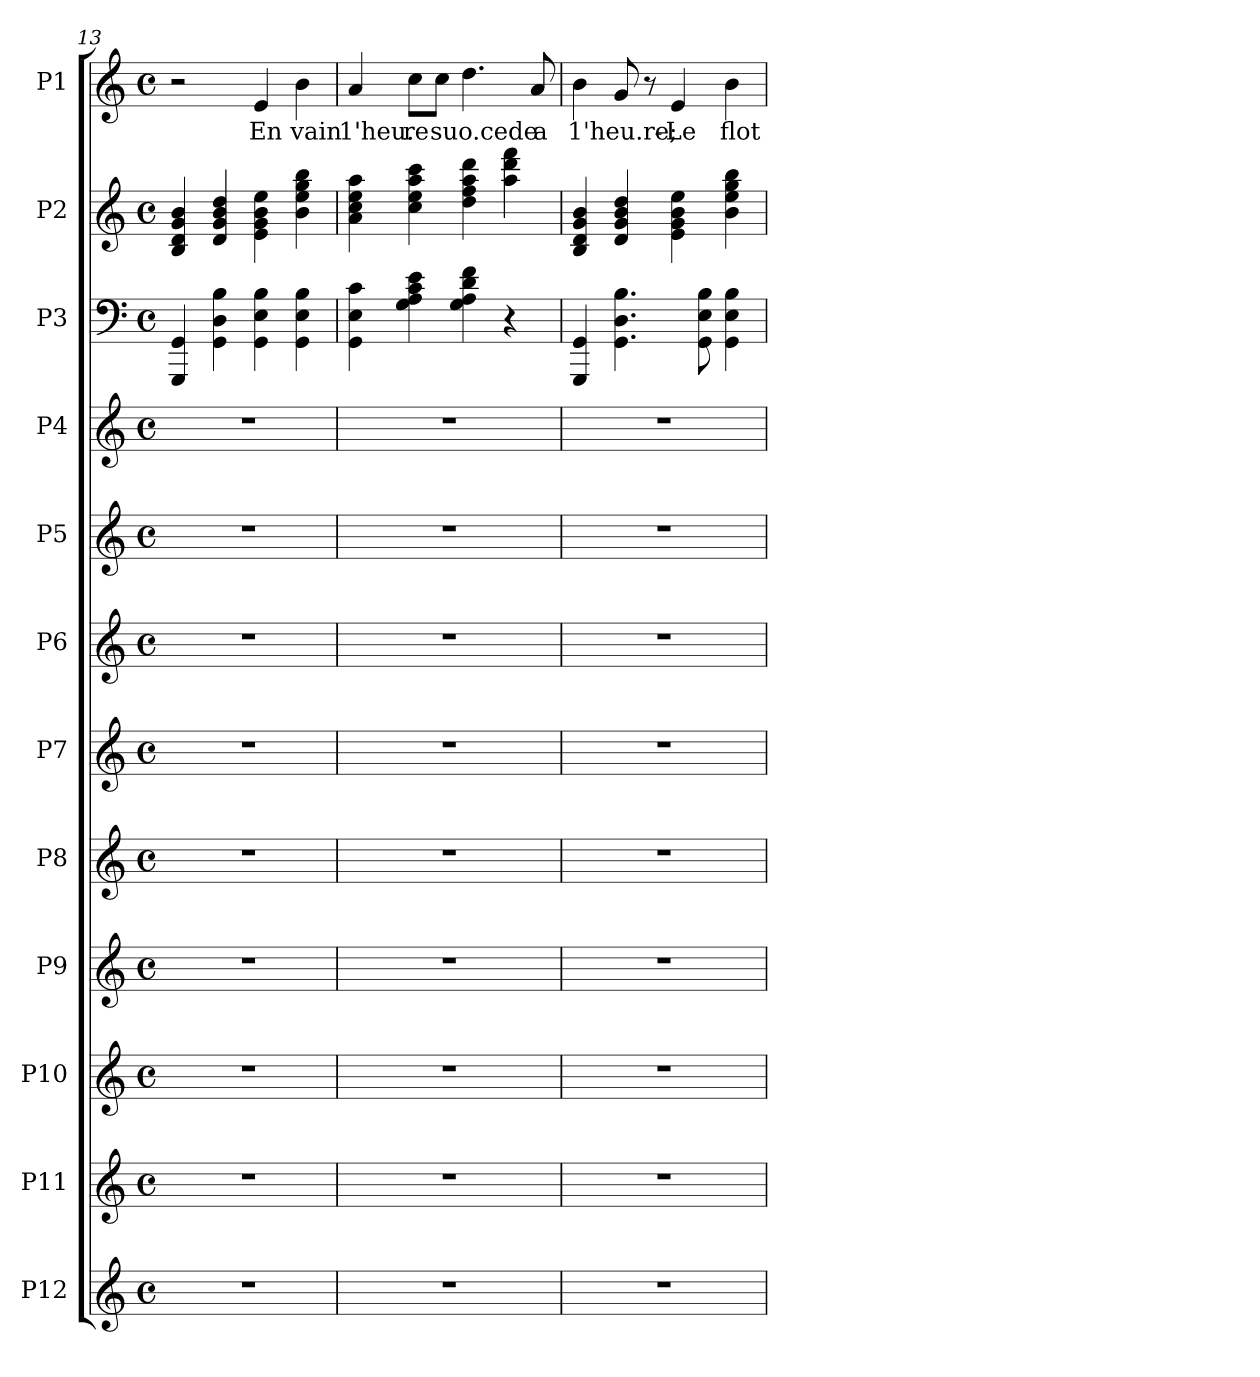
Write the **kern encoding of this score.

**kern	**kern	**kern	**kern	**kern	**kern	**kern	**kern	**kern	**kern	**kern	**kern	**text
*part12	*part11	*part10	*part9	*part8	*part7	*part6	*part5	*part4	*part3	*part2	*part1	*part1
*staff12	*staff11	*staff10	*staff9	*staff8	*staff7	*staff6	*staff5	*staff4	*staff3	*staff2	*staff1	*staff1
*I"P12	*I"P11	*I"P10	*I"P9	*I"P8	*I"P7	*I"P6	*I"P5	*I"P4	*I"P3	*I"P2	*I"P1	*
!!LO:PB:g=z
*clefG2	*clefG2	*clefG2	*clefG2	*clefG2	*clefG2	*clefG2	*clefG2	*clefG2	*clefF4	*clefG2	*clefG2	*
*k[]	*k[]	*k[]	*k[]	*k[]	*k[]	*k[]	*k[]	*k[]	*k[]	*k[]	*k[]	*
*C:	*C:	*C:	*C:	*C:	*C:	*C:	*C:	*C:	*C:	*C:	*C:	*
*M4/4	*M4/4	*M4/4	*M4/4	*M4/4	*M4/4	*M4/4	*M4/4	*M4/4	*M4/4	*M4/4	*M4/4	*
*met(c)	*met(c)	*met(c)	*met(c)	*met(c)	*met(c)	*met(c)	*met(c)	*met(c)	*met(c)	*met(c)	*met(c)	*
=13	=13	=13	=13	=13	=13	=13	=13	=13	=13	=13	=13	=13
1r	1r	1r	1r	1r	1r	1r	1r	1r	4GGGi/ 4GGi	4Bi/ 4di 4gi 4bi	2r	.
.	.	.	.	.	.	.	.	.	4GGi\ 4Di 4Bi	4di/ 4gi 4bi 4ddi	.	.
!	!	!	!	!	!	!	!	!	!	!	!	!LO:LY:b:color=#000000
.	.	.	.	.	.	.	.	.	4GGi\ 4Ei 4Bi	4ei\ 4gi 4bi 4eei	4ei/	En
!	!	!	!	!	!	!	!	!	!	!	!	!LO:LY:b:color=#000000
.	.	.	.	.	.	.	.	.	4GGi\ 4Ei 4Bi	4bi\ 4eei 4ggi 4bbi	4bi\	vain
=14	=14	=14	=14	=14	=14	=14	=14	=14	=14	=14	=14	=14
!	!	!	!	!	!	!	!	!	!	!	!	!LO:LY:b:color=#000000
1r	1r	1r	1r	1r	1r	1r	1r	1r	4GGi\ 4Ei 4ci	4ai\ 4cci 4eei 4aai	4ai/	1'heu.
!	!	!	!	!	!	!	!	!	!	!	!	!LO:LY:b:color=#000000
.	.	.	.	.	.	.	.	.	4Gi\ 4Ai 4ci 4ei	4cci\ 4eei 4aai 4ccci	8cci\L	re
!	!	!	!	!	!	!	!	!	!	!	!	!LO:LY:b:color=#000000
.	.	.	.	.	.	.	.	.	.	.	8cci\J	suo.cede
.	.	.	.	.	.	.	.	.	4Gi\ 4Ai 4di 4fi	4ddi\ 4ffi 4aai 4dddi	4.ddi\	.
.	.	.	.	.	.	.	.	.	4r	4aai\ 4dddi 4fffi	.	.
!	!	!	!	!	!	!	!	!	!	!	!	!LO:LY:b:color=#000000
.	.	.	.	.	.	.	.	.	.	.	8ai/	a
=15	=15	=15	=15	=15	=15	=15	=15	=15	=15	=15	=15	=15
!	!	!	!	!	!	!	!	!	!	!	!	!LO:LY:b:color=#000000
1r	1r	1r	1r	1r	1r	1r	1r	1r	4GGGi/ 4GGi	4Bi/ 4di 4gi 4bi	4bi\	1'heu.re;-
.	.	.	.	.	.	.	.	.	4.GGi\ 4.Di 4.Bi	4di/ 4gi 4bi 4ddi	8gi/	.
.	.	.	.	.	.	.	.	.	.	.	8r	.
!	!	!	!	!	!	!	!	!	!	!	!	!LO:LY:b:color=#000000
.	.	.	.	.	.	.	.	.	.	4ei\ 4gi 4bi 4eei	4ei/	Le
.	.	.	.	.	.	.	.	.	8GGi\ 8Ei 8Bi	.	.	.
!	!	!	!	!	!	!	!	!	!	!	!	!LO:LY:b:color=#000000
.	.	.	.	.	.	.	.	.	4GGi\ 4Ei 4Bi	4bi\ 4eei 4ggi 4bbi	4bi\	flot
=	=	=	=	=	=	=	=	=	=	=	=	=
*-	*-	*-	*-	*-	*-	*-	*-	*-	*-	*-	*-	*-
